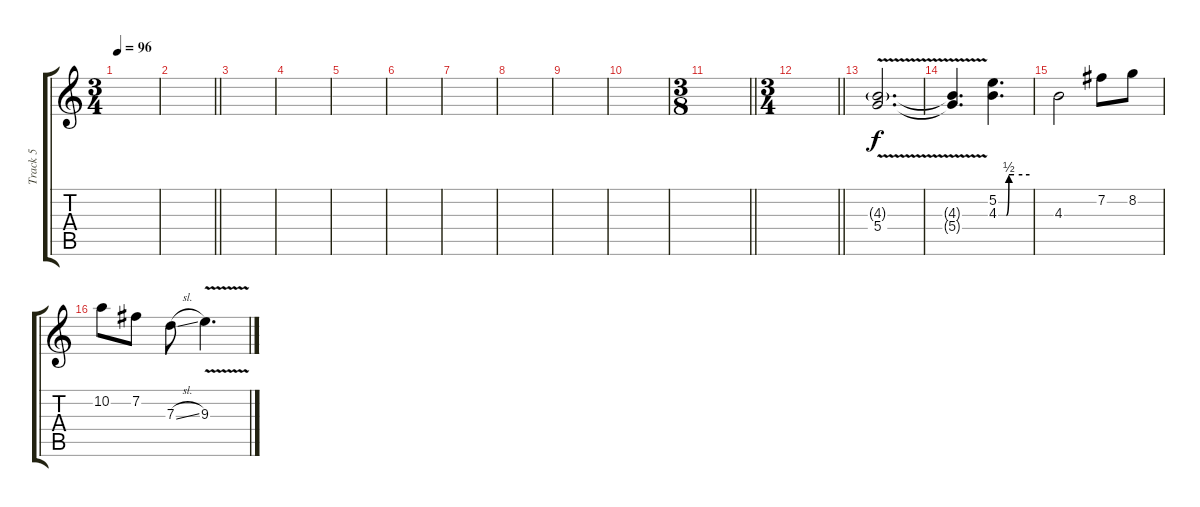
\track ("Track 5" "Track 5") {instrument distortionguitar}
\staff {score tabs}
\tuning (E4 B3 G3 D3 A2 E2) {hide}
\ts (3 4)
\tempo 96
\clef g2
\ks c
|
\barLineRight lightlight
|
|
|
|
|
|
|
|
|
\ts (3 8)
\barLineRight lightlight
|
\ts (3 4)
\barLineRight lightlight
|
(4.3{v g} 5.4{v}).2{d} |
(4.3{t} 5.4{t}).4{d dy f} (5.2 4.3{be (custom 0 0 15 0 20 2 30 2 60 2)}).4{d} |
4.3.2 7.2.8 8.2.8 |
10.2.8 7.2.8 7.3{sl}.8 9.3{v}.4{d}
